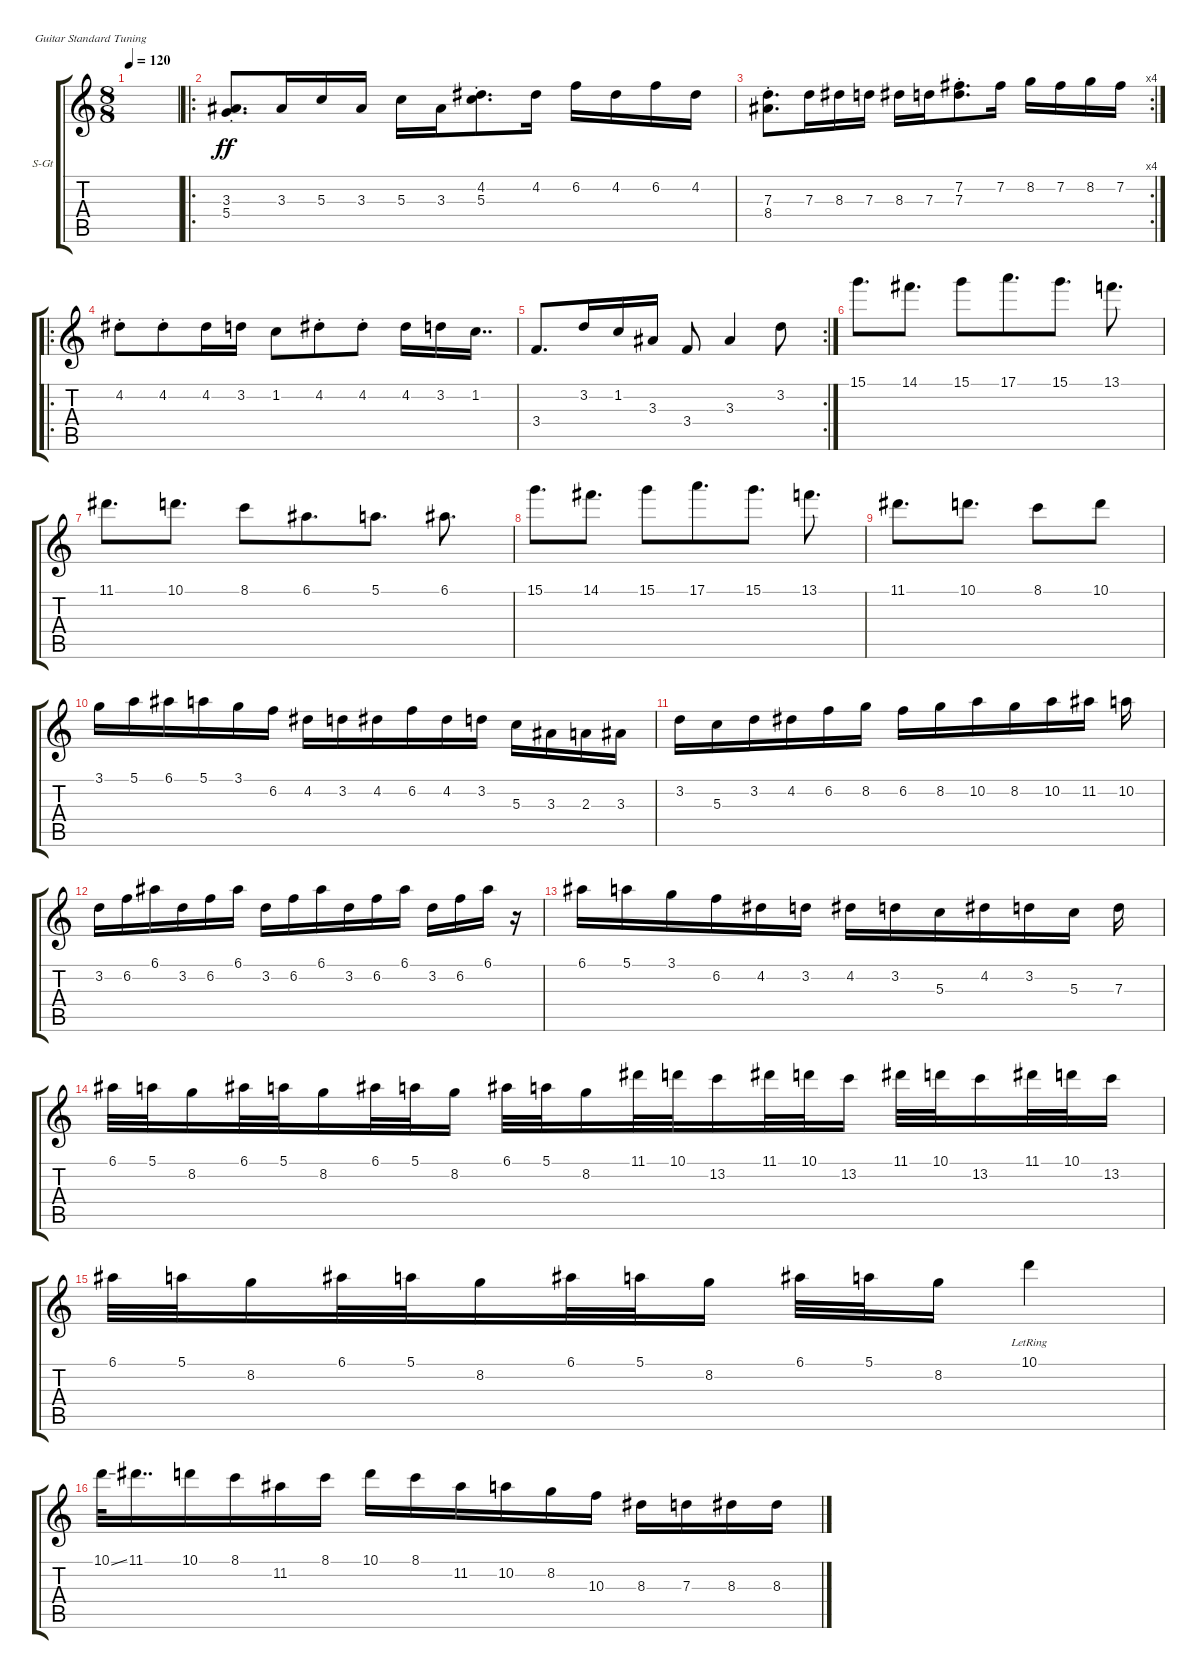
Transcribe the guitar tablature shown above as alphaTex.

\defaultSystemsLayout 4
\bracketExtendMode groupsimilarinstruments
\firstSystemTrackNameOrientation horizontal
\otherSystemsTrackNameOrientation horizontal
\track ("Steel Guitar" "S-Gt") {instrument acousticguitarsteel}
\staff {score tabs}
\tuning (E4 B3 G3 D3 A2 E2)
\ts (8 8)
\tempo 120
\clef g2
\ks c
|
\ro
(5.4{st} 3.3{st}).8{d dy ff} 3.3.16 5.3.16 3.3.16 5.3.16 3.3.16 (4.2{st} 5.3{st}).8{d} 4.2.16 6.2.16 4.2.16 6.2.16 4.2.16 |
\rc 4
(7.3{st} 8.4{st}).8{d} 7.3.16 8.3.16 7.3.16 8.3.16 7.3.16 (7.2{st} 7.3{st}).8{d} 7.2.16 8.2.16 7.2.16 8.2.16 7.2.16 |
\ro
4.2{st}.8 4.2{st}.8 4.2.16 3.2.16 1.2.8 4.2{st}.8 4.2{st}.8 4.2.16 3.2.16 1.2.16{dd} |
\rc 2
3.4.8{d} 3.2.16 1.2.16 3.3.16 3.4.8 3.3.4 3.2.8 |
15.1.8{d} 14.1.8{d} 15.1.8 17.1.8{d} 15.1.8{d} 13.1.8{d} |
11.1.8{d} 10.1.8{d} 8.1.8 6.1.8{d} 5.1.8{d} 6.1.8{d} |
15.1.8{d} 14.1.8{d} 15.1.8 17.1.8{d} 15.1.8{d} 13.1.8{d} |
11.1.8{d} 10.1.8{d} 8.1.8 10.1.8 |
3.1.16 5.1.16 6.1.16 5.1.16 3.1.16 6.2.16 4.2.16 3.2.16 4.2.16 6.2.16 4.2.16 3.2.16 5.3.16 3.3.16 2.3.16 3.3.16 |
3.2.16 5.3.16 3.2.16 4.2.16 6.2.16 8.2.16 6.2.16 8.2.16 10.2.16 8.2.16 10.2.16 11.2.16 10.2.16 |
3.2.16 6.2.16 6.1.16 3.2.16 6.2.16 6.1.16 3.2.16 6.2.16 6.1.16 3.2.16 6.2.16 6.1.16 3.2.16 6.2.16 6.1.16 r.16 |
6.1.16 5.1.16 3.1.16 6.2.16 4.2.16 3.2.16 4.2.16 3.2.16 5.3.16 4.2.16 3.2.16 5.3.16 7.3.16 |
6.1.32 5.1.32 8.2.16 6.1.32 5.1.32 8.2.16 6.1.32 5.1.32 8.2.16 6.1.32 5.1.32 8.2.16 11.1.32 10.1.32 13.2.16 11.1.32 10.1.32 13.2.16 11.1.32 10.1.32 13.2.16 11.1.32 10.1.32 13.2.16 |
6.1.32 5.1.32 8.2.16 6.1.32 5.1.32 8.2.16 6.1.32 5.1.32 8.2.16 6.1.32 5.1.32 8.2.16 10.1{lr}.4 |
10.1{ss}.32 11.1.16{dd} 10.1.16 8.1.16 11.2.16 8.1.16 10.1.16 8.1.16 11.2.16 10.2.16 8.2.16 10.3.16 8.3.16 7.3.16 8.3.16 8.3.16
